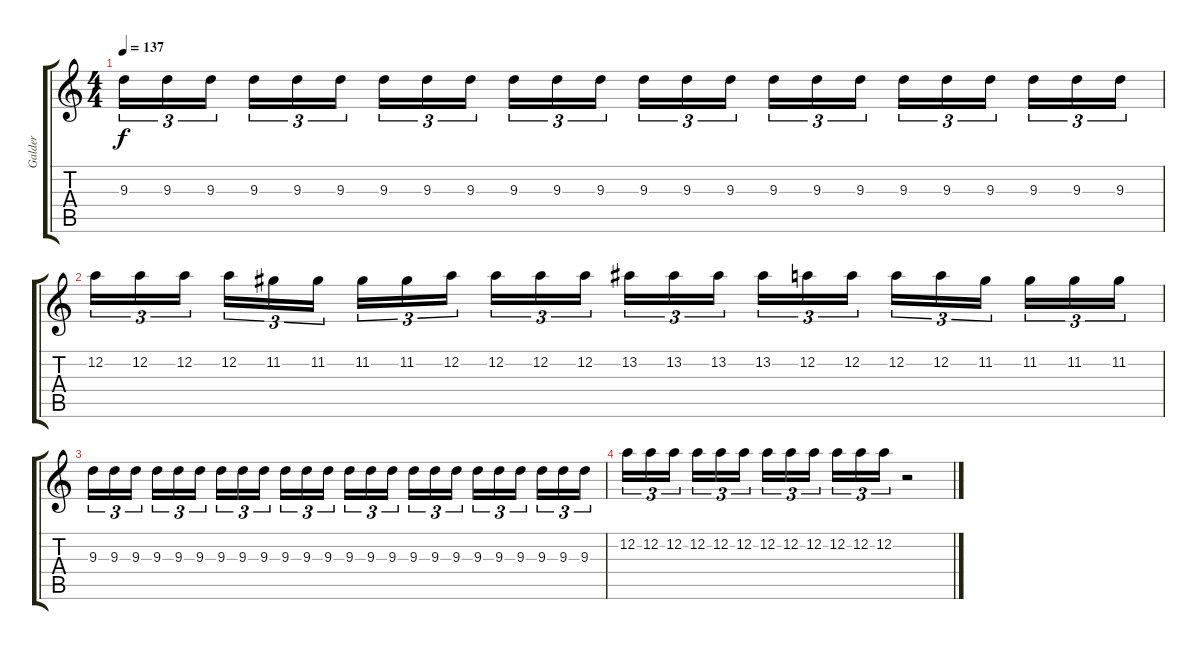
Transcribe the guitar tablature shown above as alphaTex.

\track ("Galder" "Galder") {instrument distortionguitar}
\staff {score tabs}
\tuning (D4 A3 F3 C3 G2 D2) {hide}
\ts (4 4)
\tempo 137
\clef g2
\ks c
9.3.16{tu (3 2) dy f} 9.3.16{tu (3 2)} 9.3.16{tu (3 2) beam splitsecondary} 9.3.16{tu (3 2)} 9.3.16{tu (3 2)} 9.3.16{tu (3 2)} 9.3.16{tu (3 2)} 9.3.16{tu (3 2)} 9.3.16{tu (3 2) beam splitsecondary} 9.3.16{tu (3 2)} 9.3.16{tu (3 2)} 9.3.16{tu (3 2)} 9.3.16{tu (3 2)} 9.3.16{tu (3 2)} 9.3.16{tu (3 2) beam splitsecondary} 9.3.16{tu (3 2)} 9.3.16{tu (3 2)} 9.3.16{tu (3 2)} 9.3.16{tu (3 2)} 9.3.16{tu (3 2)} 9.3.16{tu (3 2) beam splitsecondary} 9.3.16{tu (3 2)} 9.3.16{tu (3 2)} 9.3.16{tu (3 2)} |
12.2.16{tu (3 2)} 12.2.16{tu (3 2)} 12.2.16{tu (3 2) beam splitsecondary} 12.2.16{tu (3 2)} 11.2.16{tu (3 2)} 11.2.16{tu (3 2)} 11.2.16{tu (3 2)} 11.2.16{tu (3 2)} 12.2.16{tu (3 2) beam splitsecondary} 12.2.16{tu (3 2)} 12.2.16{tu (3 2)} 12.2.16{tu (3 2)} 13.2.16{tu (3 2)} 13.2.16{tu (3 2)} 13.2.16{tu (3 2) beam splitsecondary} 13.2.16{tu (3 2)} 12.2.16{tu (3 2)} 12.2.16{tu (3 2)} 12.2.16{tu (3 2)} 12.2.16{tu (3 2)} 11.2.16{tu (3 2) beam splitsecondary} 11.2.16{tu (3 2)} 11.2.16{tu (3 2)} 11.2.16{tu (3 2)} |
9.3.16{tu (3 2)} 9.3.16{tu (3 2)} 9.3.16{tu (3 2) beam splitsecondary} 9.3.16{tu (3 2)} 9.3.16{tu (3 2)} 9.3.16{tu (3 2)} 9.3.16{tu (3 2)} 9.3.16{tu (3 2)} 9.3.16{tu (3 2) beam splitsecondary} 9.3.16{tu (3 2)} 9.3.16{tu (3 2)} 9.3.16{tu (3 2)} 9.3.16{tu (3 2)} 9.3.16{tu (3 2)} 9.3.16{tu (3 2) beam splitsecondary} 9.3.16{tu (3 2)} 9.3.16{tu (3 2)} 9.3.16{tu (3 2)} 9.3.16{tu (3 2)} 9.3.16{tu (3 2)} 9.3.16{tu (3 2) beam splitsecondary} 9.3.16{tu (3 2)} 9.3.16{tu (3 2)} 9.3.16{tu (3 2)} |
12.2.16{tu (3 2)} 12.2.16{tu (3 2)} 12.2.16{tu (3 2) beam splitsecondary} 12.2.16{tu (3 2)} 12.2.16{tu (3 2)} 12.2.16{tu (3 2)} 12.2.16{tu (3 2)} 12.2.16{tu (3 2)} 12.2.16{tu (3 2) beam splitsecondary} 12.2.16{tu (3 2)} 12.2.16{tu (3 2)} 12.2.16{tu (3 2)} r.2
